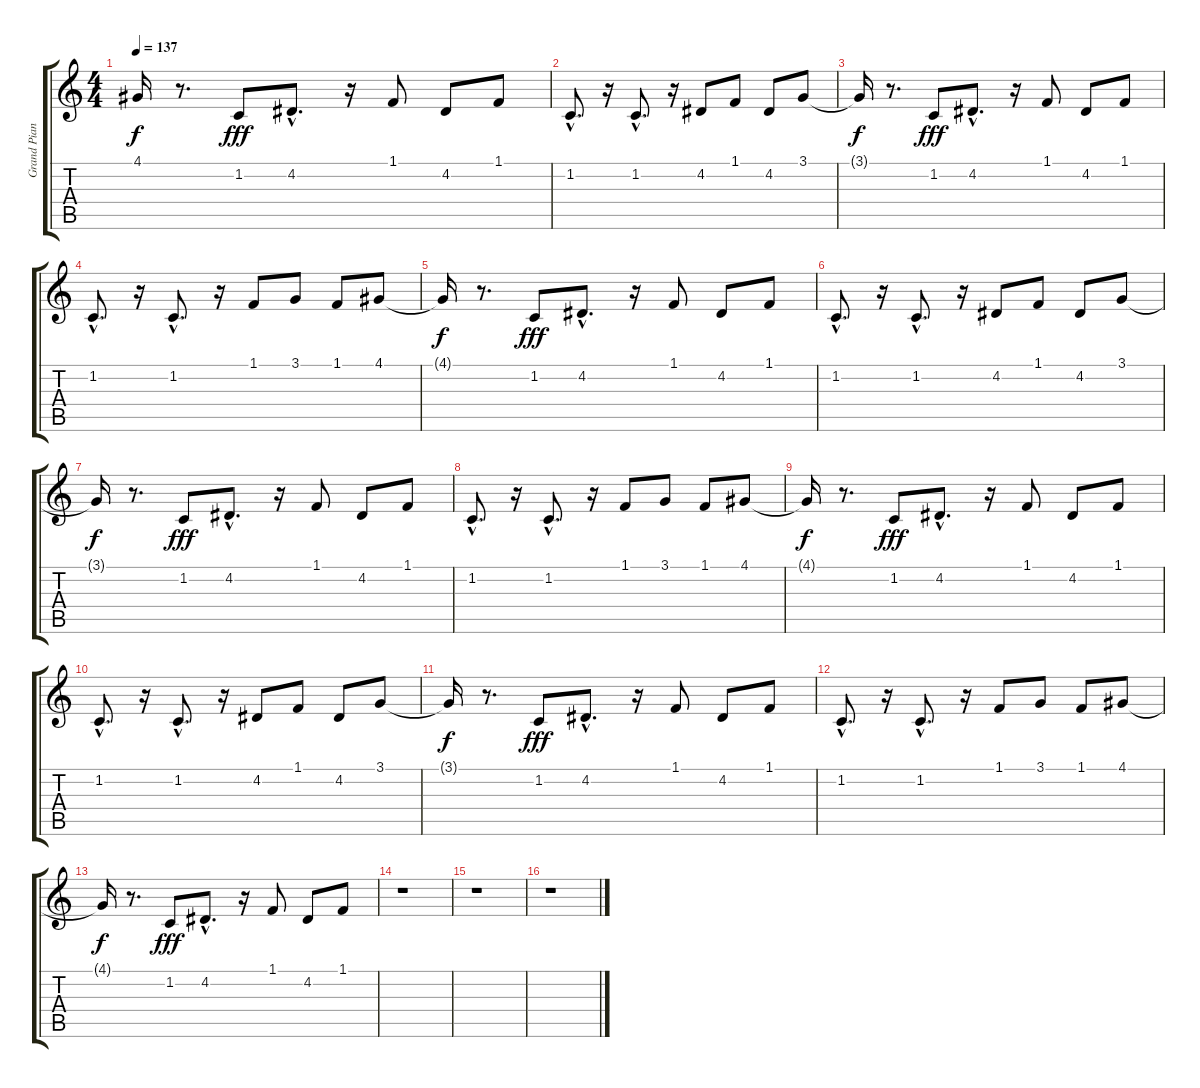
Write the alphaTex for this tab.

\track ("Grand Piano-2" "Grand Pian") {instrument acousticgrandpiano}
\staff {score tabs}
\tuning (E4 B3 G3 D3 A2 E2) {hide}
\ts (4 4)
\tempo 137
\clef g2
\ks c
4.1{t}.16{dy f} r.8{d} 1.2.8{dy fff} 4.2{hac}.8{d} r.16 1.1.8 4.2.8 1.1.8 |
1.2{hac}.8{d} r.16 1.2{hac}.8{d} r.16 4.2.8 1.1.8 4.2.8 3.1.8 |
3.1{t}.16{dy f} r.8{d} 1.2.8{dy fff} 4.2{hac}.8{d} r.16 1.1.8 4.2.8 1.1.8 |
1.2{hac}.8{d} r.16 1.2{hac}.8{d} r.16 1.1.8 3.1.8 1.1.8 4.1.8 |
4.1{t}.16{dy f} r.8{d} 1.2.8{dy fff} 4.2{hac}.8{d} r.16 1.1.8 4.2.8 1.1.8 |
1.2{hac}.8{d} r.16 1.2{hac}.8{d} r.16 4.2.8 1.1.8 4.2.8 3.1.8 |
3.1{t}.16{dy f} r.8{d} 1.2.8{dy fff} 4.2{hac}.8{d} r.16 1.1.8 4.2.8 1.1.8 |
1.2{hac}.8{d} r.16 1.2{hac}.8{d} r.16 1.1.8 3.1.8 1.1.8 4.1.8 |
4.1{t}.16{dy f} r.8{d} 1.2.8{dy fff} 4.2{hac}.8{d} r.16 1.1.8 4.2.8 1.1.8 |
1.2{hac}.8{d} r.16 1.2{hac}.8{d} r.16 4.2.8 1.1.8 4.2.8 3.1.8 |
3.1{t}.16{dy f} r.8{d} 1.2.8{dy fff} 4.2{hac}.8{d} r.16 1.1.8 4.2.8 1.1.8 |
1.2{hac}.8{d} r.16 1.2{hac}.8{d} r.16 1.1.8 3.1.8 1.1.8 4.1.8 |
4.1{t}.16{dy f} r.8{d} 1.2.8{dy fff} 4.2{hac}.8{d} r.16 1.1.8 4.2.8 1.1.8 |
r.1 |
r.1 |
r.1
